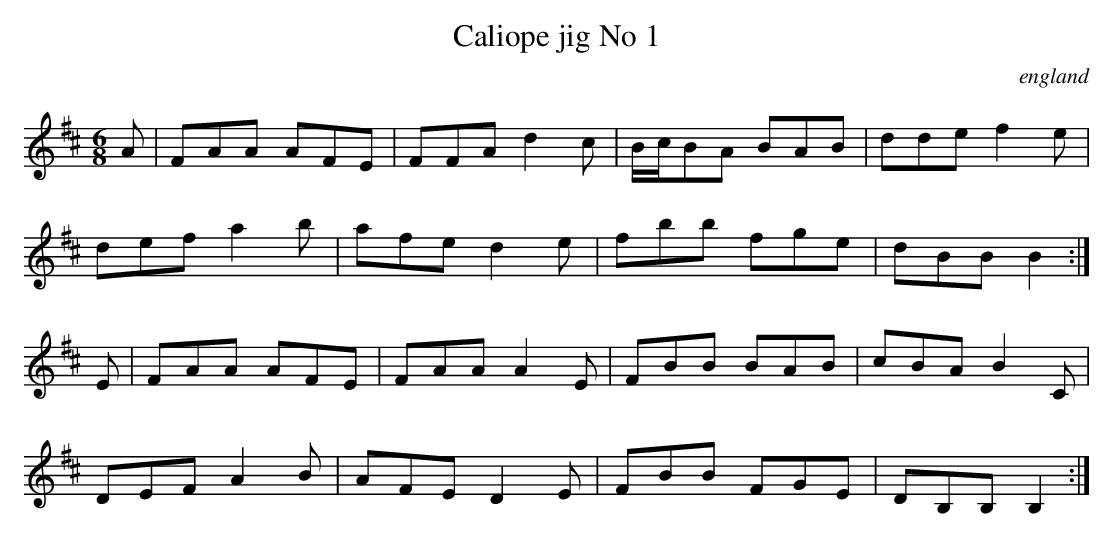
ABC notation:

X:1
T:Caliope jig No 1
O:england
M:6/8
L:1/8
K:D
A|FAA AFE|FFA d2c|B/2c/2BA BAB|dde f2e|
def a2b|afe d2e|fbb fge|dBB B2:|
E|FAA AFE|FAA A2E|FBB BAB|cBA B2C|
DEF A2B|AFE D2E|FBB FGE|DB,B, B,2:|
